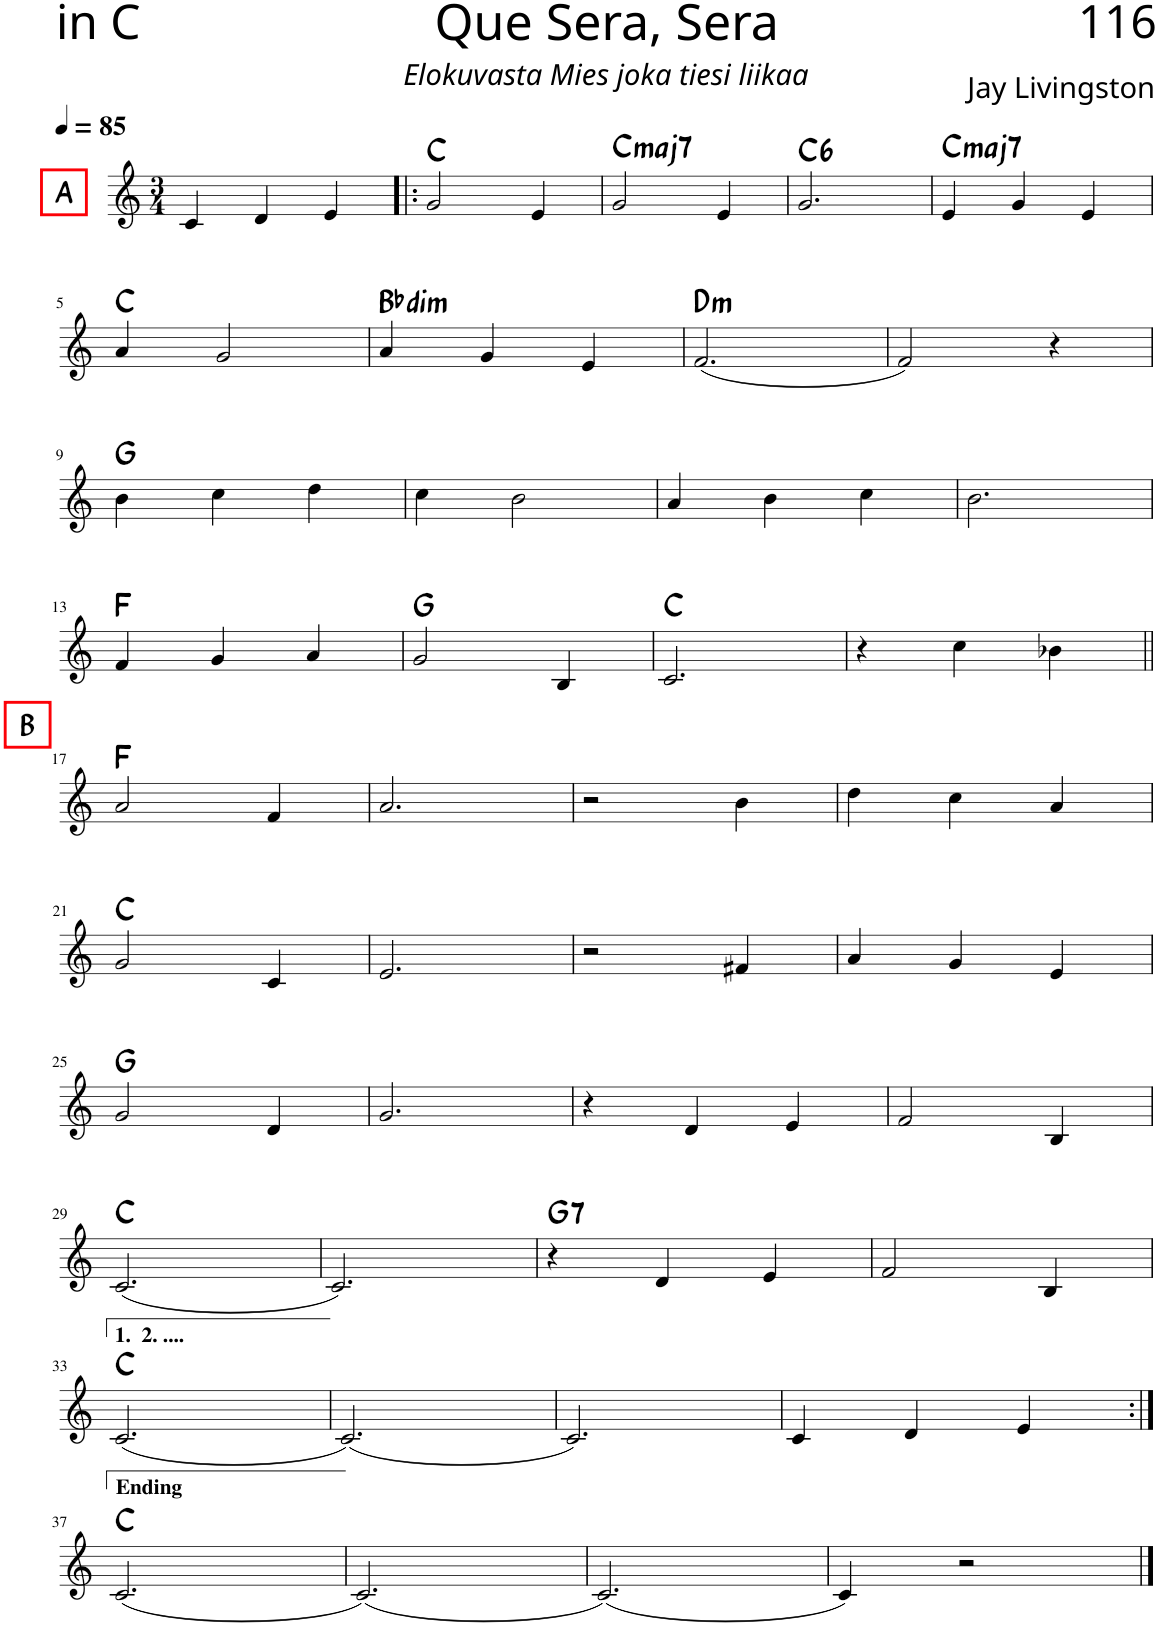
**kern	**harte
*part1	*part1
*staff1	*
*I"Piano	*
*I'Pno.	*
*clefG2	*
*k[]	*
*M3/4	*
*MM85	*
=	=
!LO:TX:a:B:t=A	!
4c/	.
4d/	.
4e/	.
=1!|:	=1!|:
2g/	C:maj
4e/	.
=2	=2
!	!LO:H:kt=maj7
2g/	C:maj7
4e/	.
=3	=3
!	!LO:H:kt=6
2.g/	C:maj6
=4	=4
!	!LO:H:kt=maj7
4e/	C:maj7
4g/	.
4e/	.
!!LO:LB:g=z
=5	=5
4a/	C:maj
2g/	.
=6	=6
!	!LO:H:kt=dim
4a/	Bb:dim
4g/	.
4e/	.
=7	=7
!	!LO:H:kt=m
(2.f/	D:min
=8	=8
2f/)	.
4r	.
!!LO:LB:g=z
=9	=9
4b\	G:maj
4cc\	.
4dd\	.
=10	=10
4cc\	.
2b\	.
=11	=11
4a/	.
4b\	.
4cc\	.
=12	=12
2.b\	.
!!LO:LB:g=z
=13	=13
4f/	F:maj
4g/	.
4a/	.
=14	=14
2g/	G:maj
4B/	.
=15	=15
2.c/	C:maj
=16	=16
4r	.
4cc\	.
4b-X\	.
!!LO:LB:g=z
=17||	=17||
!LO:TX:a:B:t=B	!
2a/	F:maj
4f/	.
=18	=18
2.a/	.
=19	=19
2r	.
4b\	.
=20	=20
4dd\	.
4cc\	.
4a/	.
!!LO:LB:g=z
=21	=21
2g/	C:maj
4c/	.
=22	=22
2.e/	.
=23	=23
2r	.
4f#X/	.
=24	=24
4a/	.
4g/	.
4e/	.
!!LO:LB:g=z
=25	=25
2g/	G:maj
4d/	.
=26	=26
2.g/	.
=27	=27
4r	.
4d/	.
4e/	.
=28	=28
2f/	.
4B/	.
!!LO:LB:g=z
=29	=29
(2.c/	C:maj
=30	=30
2.c/)	.
=31	=31
!	!LO:H:kt=7
4r	G:7
4d/	.
4e/	.
=32	=32
2f/	.
4B/	.
!!LO:LB:g=z
=33	=33
(2.c/	C:maj
=34	=34
(2.c/)	.
=35	=35
2.c/)	.
=36	=36
4c/	.
4d/	.
4e/	.
!!LO:LB:g=z
=37:|!	=37:|!
(2.c/	C:maj
=38	=38
(2.c/)	.
=39	=39
(2.c/)	.
=40	=40
4c/)	.
2r	.
==	==
*-	*-
